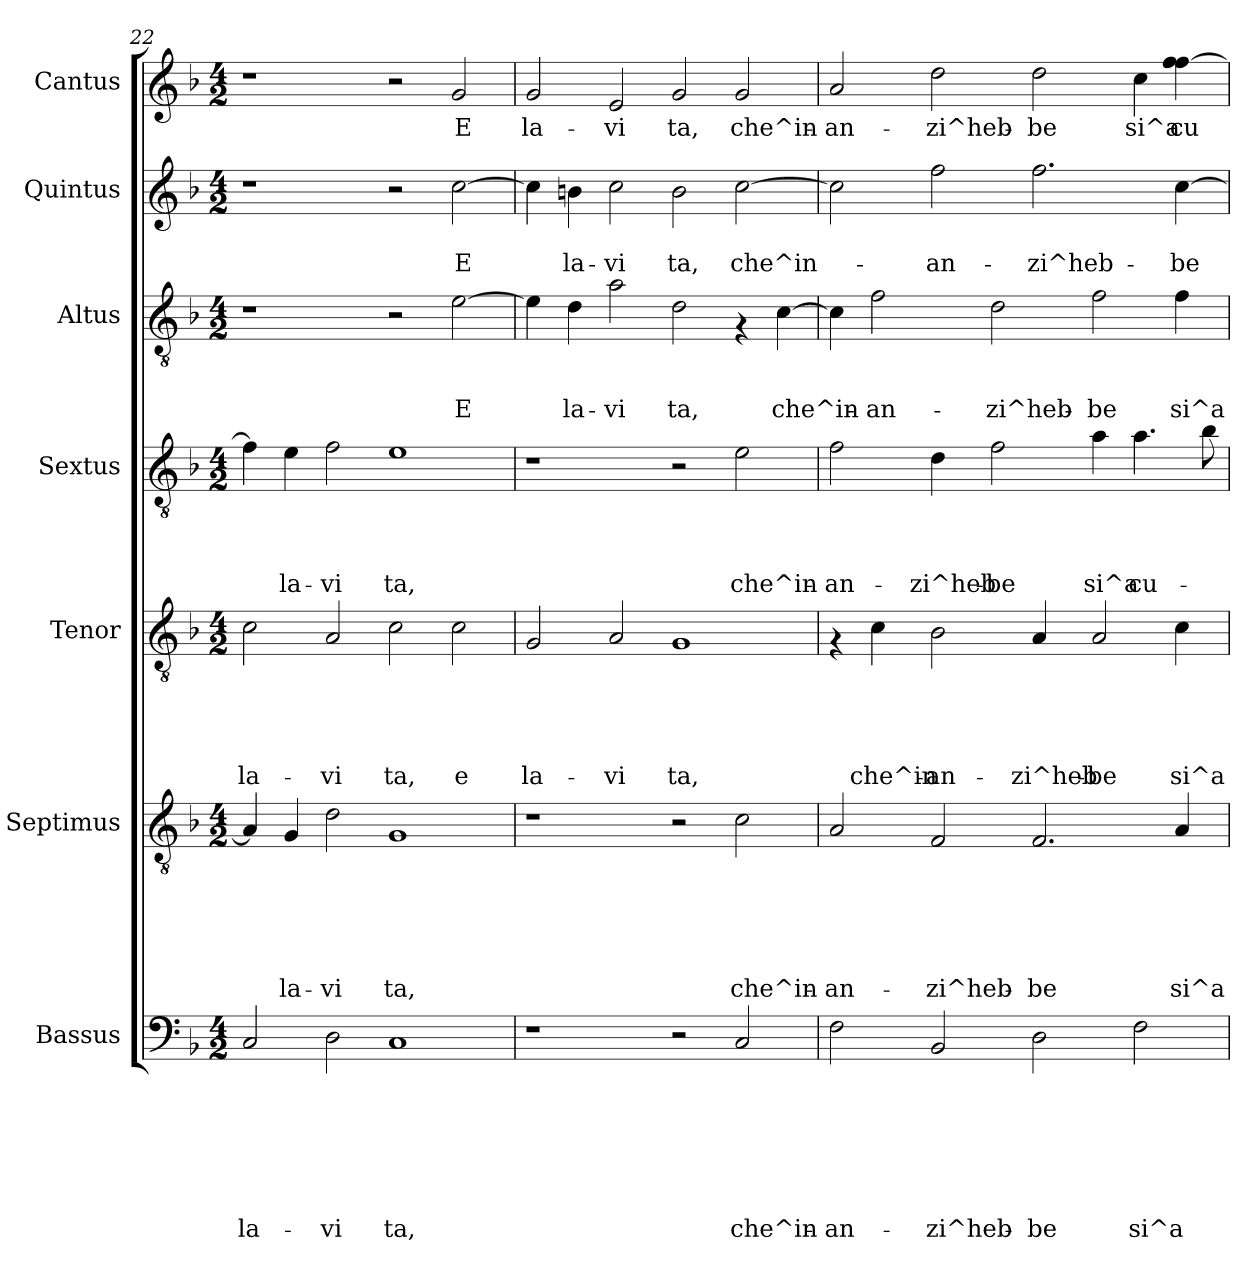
**kern	**text	**text	**text	**text	**text	**text	**text	**kern	**text	**text	**text	**text	**text	**text	**kern	**text	**text	**text	**text	**text	**kern	**text	**text	**text	**text	**kern	**text	**text	**text	**kern	**text	**text	**kern	**text
*part7	*part7	*part7	*part7	*part7	*part7	*part7	*part7	*part6	*part6	*part6	*part6	*part6	*part6	*part6	*part5	*part5	*part5	*part5	*part5	*part5	*part4	*part4	*part4	*part4	*part4	*part3	*part3	*part3	*part3	*part2	*part2	*part2	*part1	*part1
*staff7	*staff7	*staff7	*staff7	*staff7	*staff7	*staff7	*staff7	*staff6	*staff6	*staff6	*staff6	*staff6	*staff6	*staff6	*staff5	*staff5	*staff5	*staff5	*staff5	*staff5	*staff4	*staff4	*staff4	*staff4	*staff4	*staff3	*staff3	*staff3	*staff3	*staff2	*staff2	*staff2	*staff1	*staff1
*I"Bassus	*	*	*	*	*	*	*	*I"Septimus	*	*	*	*	*	*	*I"Tenor	*	*	*	*	*	*I"Sextus	*	*	*	*	*I"Altus	*	*	*	*I"Quintus	*	*	*I"Cantus	*
*clefF4	*	*	*	*	*	*	*	*clefGv2	*	*	*	*	*	*	*clefGv2	*	*	*	*	*	*clefGv2	*	*	*	*	*clefGv2	*	*	*	*clefG2	*	*	*clefG2	*
*k[b-]	*	*	*	*	*	*	*	*k[b-]	*	*	*	*	*	*	*k[b-]	*	*	*	*	*	*k[b-]	*	*	*	*	*k[b-]	*	*	*	*k[b-]	*	*	*k[b-]	*
*F:	*	*	*	*	*	*	*	*F:	*	*	*	*	*	*	*F:	*	*	*	*	*	*F:	*	*	*	*	*F:	*	*	*	*F:	*	*	*F:	*
*M4/2	*	*	*	*	*	*	*	*M4/2	*	*	*	*	*	*	*M4/2	*	*	*	*	*	*M4/2	*	*	*	*	*M4/2	*	*	*	*M4/2	*	*	*M4/2	*
=22	=22	=22	=22	=22	=22	=22	=22	=22	=22	=22	=22	=22	=22	=22	=22	=22	=22	=22	=22	=22	=22	=22	=22	=22	=22	=22	=22	=22	=22	=22	=22	=22	=22	=22
!	!	!	!	!	!	!	!LO:LY:b	!	!	!	!	!	!	!	!	!	!	!	!	!LO:LY:b	!	!	!	!	!	!	!	!	!	!	!	!	!	!
2C/	.	.	.	.	.	.	la-	4A/]	.	.	.	.	.	.	2c\	.	.	.	.	la-	4f\]	.	.	.	.	1r	.	.	.	1r	.	.	1r	.
!	!	!	!	!	!	!	!	!	!	!	!	!	!	!LO:LY:b	!	!	!	!	!	!	!	!	!	!	!LO:LY:b	!	!	!	!	!	!	!	!	!
.	.	.	.	.	.	.	.	4G/	.	.	.	.	.	la-	.	.	.	.	.	.	4e\	.	.	.	la-	.	.	.	.	.	.	.	.	.
!	!	!	!	!	!	!	!LO:LY:b	!	!	!	!	!	!	!LO:LY:b	!	!	!	!	!	!LO:LY:b	!	!	!	!	!LO:LY:b	!	!	!	!	!	!	!	!	!
2D\	.	.	.	.	.	.	-vi	2d\	.	.	.	.	.	-vi	2A/	.	.	.	.	-vi	2f\	.	.	.	-vi	.	.	.	.	.	.	.	.	.
!	!	!	!	!	!	!	!LO:LY:b	!	!	!	!	!	!	!LO:LY:b	!	!	!	!	!	!LO:LY:b	!	!	!	!	!LO:LY:b	!	!	!	!	!	!	!	!	!
1C	.	.	.	.	.	.	ta,	1G	.	.	.	.	.	ta,	2c\	.	.	.	.	ta,	1e	.	.	.	ta,	2r	.	.	.	2r	.	.	2r	.
!	!	!	!	!	!	!	!	!	!	!	!	!	!	!	!	!	!	!	!	!LO:LY:b	!	!	!	!	!	!	!	!	!LO:LY:b	!	!	!LO:LY:b	!	!LO:LY:b
.	.	.	.	.	.	.	.	.	.	.	.	.	.	.	2c\	.	.	.	.	e	.	.	.	.	.	[>2e\	.	.	E	[>2cc\	.	E	2g/	E
=23	=23	=23	=23	=23	=23	=23	=23	=23	=23	=23	=23	=23	=23	=23	=23	=23	=23	=23	=23	=23	=23	=23	=23	=23	=23	=23	=23	=23	=23	=23	=23	=23	=23	=23
!	!	!	!	!	!	!	!	!	!	!	!	!	!	!	!	!	!	!	!	!LO:LY:b	!	!	!	!	!	!	!	!	!	!	!	!	!	!LO:LY:b
1r	.	.	.	.	.	.	.	1r	.	.	.	.	.	.	2G/	.	.	.	.	la-	1r	.	.	.	.	4e\]	.	.	.	4cc\]	.	.	2g/	la-
!	!	!	!	!	!	!	!	!	!	!	!	!	!	!	!	!	!	!	!	!	!	!	!	!	!	!	!	!	!LO:LY:b	!	!	!LO:LY:b	!	!
.	.	.	.	.	.	.	.	.	.	.	.	.	.	.	.	.	.	.	.	.	.	.	.	.	.	4d\	.	.	la-	4bn\	.	la-	.	.
!	!	!	!	!	!	!	!	!	!	!	!	!	!	!	!	!	!	!	!	!LO:LY:b	!	!	!	!	!	!	!	!	!LO:LY:b	!	!	!LO:LY:b	!	!LO:LY:b
.	.	.	.	.	.	.	.	.	.	.	.	.	.	.	2A/	.	.	.	.	-vi	.	.	.	.	.	2a\	.	.	-vi	2cc\	.	-vi	2e/	-vi
!	!	!	!	!	!	!	!	!	!	!	!	!	!	!	!	!	!	!	!	!LO:LY:b	!	!	!	!	!	!	!	!	!LO:LY:b	!	!	!LO:LY:b	!	!LO:LY:b
2r	.	.	.	.	.	.	.	2r	.	.	.	.	.	.	1G	.	.	.	.	ta,	2r	.	.	.	.	2d\	.	.	ta,	2b\	.	ta,	2g/	ta,
!	!	!	!	!	!	!	!LO:LY:b	!	!	!	!	!	!	!LO:LY:b	!	!	!	!	!	!	!	!	!	!	!LO:LY:b	!	!	!	!	!	!	!LO:LY:b	!	!LO:LY:b
2C/	.	.	.	.	.	.	che^in-	2c\	.	.	.	.	.	che^in-	.	.	.	.	.	.	2e\	.	.	.	che^in-	4rF	.	.	.	[<2cc\	.	che^in-	2g/	che^in-
!	!	!	!	!	!	!	!	!	!	!	!	!	!	!	!	!	!	!	!	!	!	!	!	!	!	!	!	!	!LO:LY:b	!	!	!	!	!
.	.	.	.	.	.	.	.	.	.	.	.	.	.	.	.	.	.	.	.	.	.	.	.	.	.	[<4c\	.	.	che^in-	.	.	.	.	.
!!LO:PB:g=z
=24	=24	=24	=24	=24	=24	=24	=24	=24	=24	=24	=24	=24	=24	=24	=24	=24	=24	=24	=24	=24	=24	=24	=24	=24	=24	=24	=24	=24	=24	=24	=24	=24	=24	=24
!	!	!	!	!	!	!	!LO:LY:b	!	!	!	!	!	!	!LO:LY:b	!	!	!	!	!	!	!	!	!	!	!LO:LY:b	!	!	!	!	!	!	!	!	!LO:LY:b
2F\	.	.	.	.	.	.	-an-	2A/	.	.	.	.	.	-an-	4rF	.	.	.	.	.	2f\	.	.	.	-an-	4c\]	.	.	.	2cc\]	.	.	2a/	-an-
!	!	!	!	!	!	!	!	!	!	!	!	!	!	!	!	!	!	!	!	!LO:LY:b	!	!	!	!	!	!	!	!	!LO:LY:b	!	!	!	!	!
.	.	.	.	.	.	.	.	.	.	.	.	.	.	.	4c\	.	.	.	.	che^in-	.	.	.	.	.	2f\	.	.	-an-	.	.	.	.	.
!	!	!	!	!	!	!	!LO:LY:b	!	!	!	!	!	!	!LO:LY:b	!	!	!	!	!	!LO:LY:b	!	!	!	!	!LO:LY:b	!	!	!	!	!	!	!LO:LY:b	!	!LO:LY:b
2BB-/	.	.	.	.	.	.	-zi^heb-	2F/	.	.	.	.	.	-zi^heb-	2B-\	.	.	.	.	-an-	4d\	.	.	.	-zi^heb-	.	.	.	.	2ff\	.	-an-	2dd\	-zi^heb-
!	!	!	!	!	!	!	!	!	!	!	!	!	!	!	!	!	!	!	!	!	!	!	!	!	!LO:LY:b	!	!	!	!LO:LY:b	!	!	!	!	!
.	.	.	.	.	.	.	.	.	.	.	.	.	.	.	.	.	.	.	.	.	2f\	.	.	.	-be	2d\	.	.	-zi^heb-	.	.	.	.	.
!	!	!	!	!	!	!	!LO:LY:b	!	!	!	!	!	!	!LO:LY:b	!	!	!	!	!	!LO:LY:b	!	!	!	!	!	!	!	!	!	!	!	!LO:LY:b	!	!LO:LY:b
2D\	.	.	.	.	.	.	-be	2.F/	.	.	.	.	.	-be	4A/	.	.	.	.	-zi^heb-	.	.	.	.	.	.	.	.	.	2.ff\	.	-zi^heb-	2dd\	-be
!	!	!	!	!	!	!	!	!	!	!	!	!	!	!	!	!	!	!	!	!LO:LY:b	!	!	!	!	!LO:LY:b	!	!	!	!LO:LY:b	!	!	!	!	!
.	.	.	.	.	.	.	.	.	.	.	.	.	.	.	2A/	.	.	.	.	-be	4a\	.	.	.	si^a	2f\	.	.	-be	.	.	.	.	.
!	!	!	!	!	!	!	!LO:LY:b	!	!	!	!	!	!	!	!	!	!	!	!	!	!	!	!	!	!LO:LY:b	!	!	!	!	!	!	!	!	!LO:LY:b
2F\	.	.	.	.	.	.	si^a	.	.	.	.	.	.	.	.	.	.	.	.	.	4.a\	.	.	.	cu-	.	.	.	.	.	.	.	4cc\	si^a
!	!	!	!	!	!	!	!	!	!	!	!	!	!	!LO:LY:b	!	!	!	!	!	!LO:LY:b	!	!	!	!	!	!	!	!	!LO:LY:b	!	!	!LO:LY:b	!	!LO:LY:b
.	.	.	.	.	.	.	.	4A/	.	.	.	.	.	si^a	4c\	.	.	.	.	si^a	.	.	.	.	.	4f\	.	.	si^a	[>4cc\	.	-be	4ff\ [>4ff\	cu-
.	.	.	.	.	.	.	.	.	.	.	.	.	.	.	.	.	.	.	.	.	8b-\	.	.	.	.	.	.	.	.	.	.	.	.	.
=	=	=	=	=	=	=	=	=	=	=	=	=	=	=	=	=	=	=	=	=	=	=	=	=	=	=	=	=	=	=	=	=	=	=
*-	*-	*-	*-	*-	*-	*-	*-	*-	*-	*-	*-	*-	*-	*-	*-	*-	*-	*-	*-	*-	*-	*-	*-	*-	*-	*-	*-	*-	*-	*-	*-	*-	*-	*-
